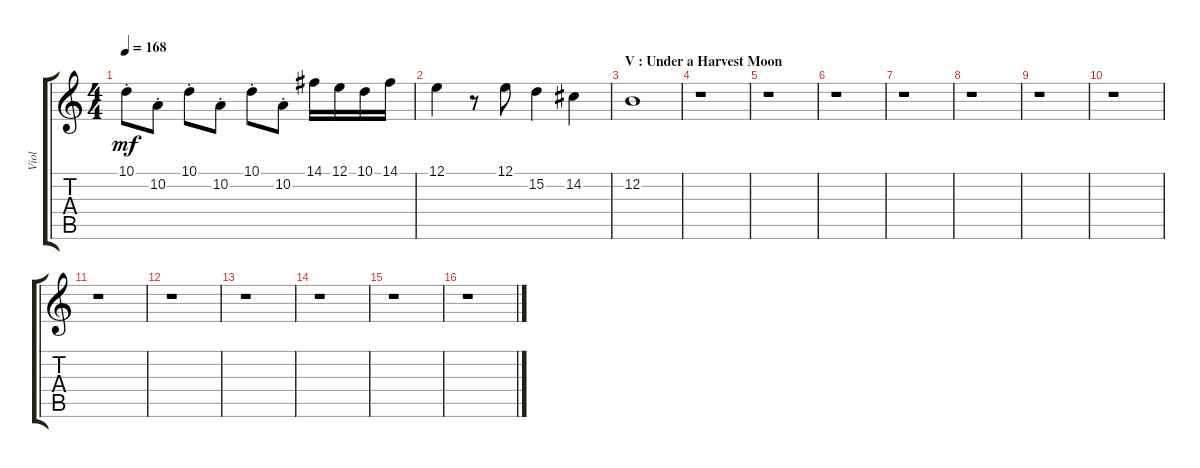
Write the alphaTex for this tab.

\track ("Viol" "Viol") {instrument violin}
\staff {score tabs}
\tuning (E4 B3 G3 D3 A2 E2) {hide}
\ts (4 4)
\tempo 168
\clef g2
\ks c
10.1{st}.8{dy mf} 10.2{st}.8 10.1{st}.8 10.2{st}.8 10.1{st}.8 10.2{st}.8 14.1.16 12.1.16 10.1.16 14.1.16 |
12.1.4 r.8 12.1.8 15.2.4 14.2.4 |
\section ("" "V : Under a Harvest Moon")
12.2.1 |
r.1 |
r.1 |
r.1 |
r.1 |
r.1 |
r.1 |
r.1 |
r.1 |
\section ("" "")
r.1 |
r.1 |
r.1 |
r.1 |
r.1
